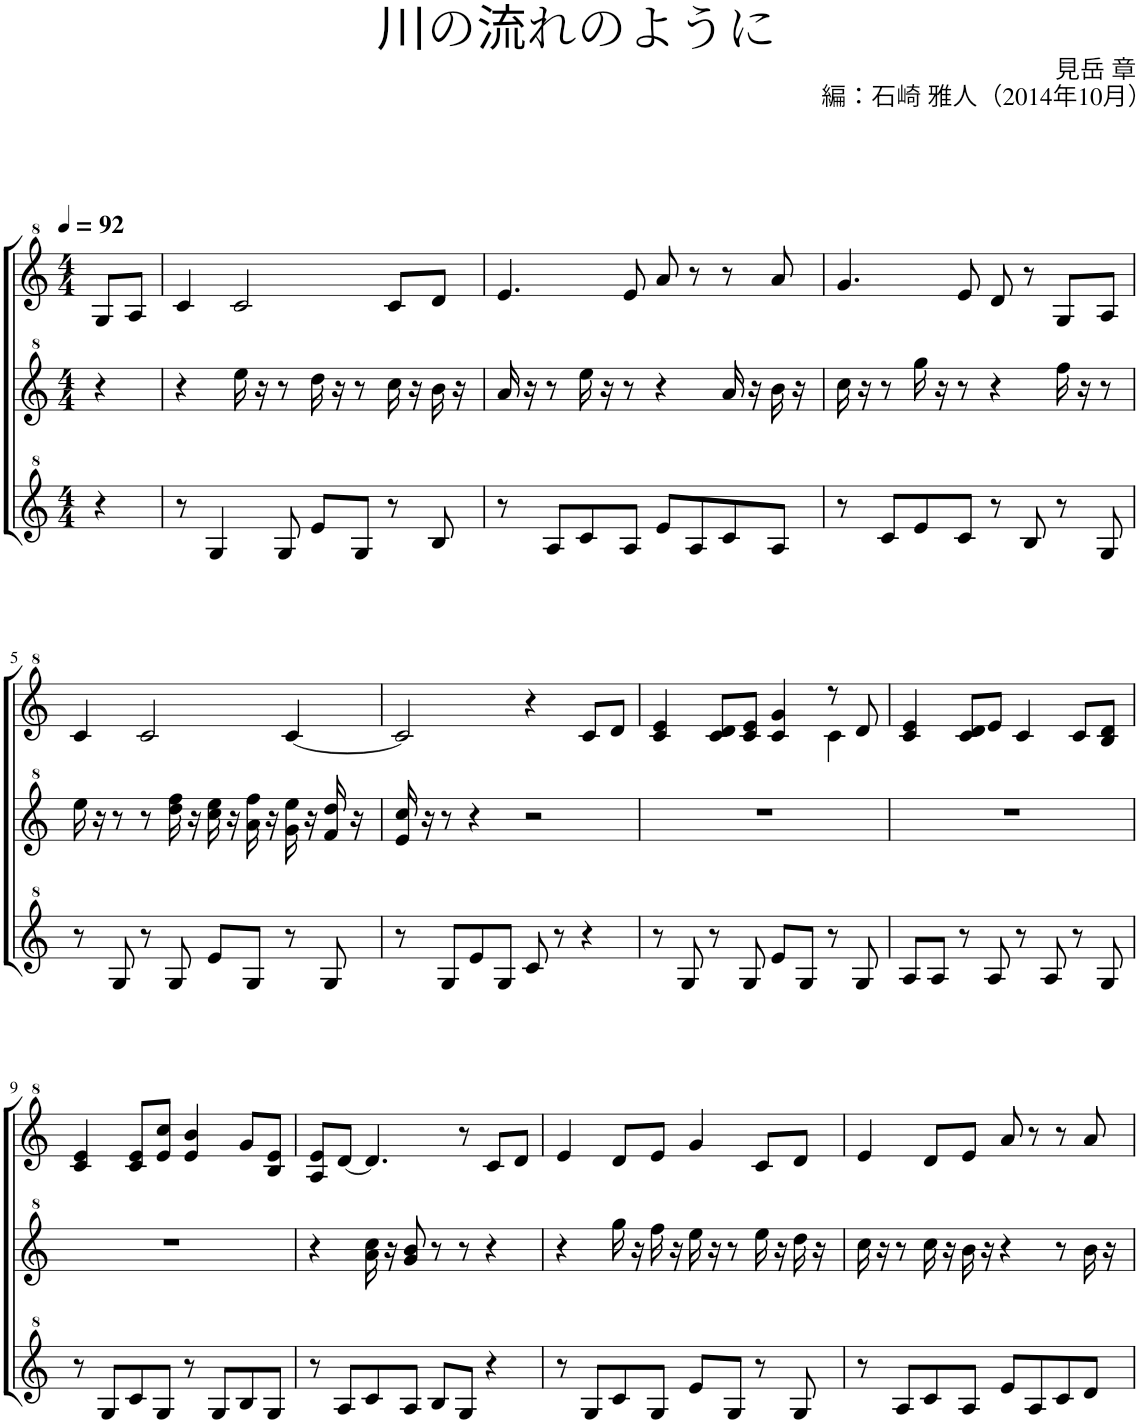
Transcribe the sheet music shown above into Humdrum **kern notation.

**kern	**kern	**kern
*part1	*part1	*part1
*staff3	*staff2	*staff1
*I"パンフルート	*	*
*clefG^2	*clefG^2	*clefG^2
*k[]	*k[]	*k[]
*M4/4	*M4/4	*M4/4
*MM92	*MM92	*MM92
=1	=1	=1
4r	4r	8g/L
.	.	8a/J
=2	=2	=2
8r	4r	4cc/
4g/	.	.
.	16eee\	2cc/
.	16r	.
8g/	8r	.
8ee/L	16ddd\	.
.	16r	.
8g/J	8r	.
8r	16ccc\	8cc/L
.	16r	.
8b/	16bb\	8dd/J
.	16r	.
=3	=3	=3
8r	16aa/	4.ee/
.	16r	.
8a/L	8r	.
8cc/	16eee\	.
.	16r	.
8a/J	8r	8ee/
8ee/L	4r	8aa/
8a/	.	8r
8cc/	16aa/	8r
.	16r	.
8a/J	16bb\	8aa/
.	16r	.
=4	=4	=4
8r	16ccc\	4.gg/
.	16r	.
8cc/L	8r	.
8ee/	16ggg\	.
.	16r	.
8cc/J	8r	8ee/
8r	4r	8dd/
8b/	.	8r
8r	16fff\	8g/L
.	16r	.
8g/	8r	8a/J
!!LO:LB:g=z
=5	=5	=5
8r	16eee\	4cc/
.	16r	.
8g/	8r	.
8r	8r	2cc/
8g/	16ddd\ 16fff\	.
.	16r	.
8ee/L	16ccc\ 16eee\	.
.	16r	.
8g/J	16aa\ 16fff\	.
.	16r	.
8r	16gg\ 16eee\	[4cc/
.	16r	.
8g/	16ff/ 16ddd/	.
.	16r	.
=6	=6	=6
8r	16ee/ 16ccc/	2cc/]
.	16r	.
8g/L	8r	.
8ee/	4r	.
8g/J	.	.
8cc/	2r	4r
8r	.	.
4r	.	8cc/L
.	.	8dd/J
=7	=7	=7
*	*	*^
8r	1r	4cc/ 4ee/	2.ryy
8g/	.	.	.
8r	.	8cc/ 8dd/L	.
8g/	.	8cc/ 8ee/J	.
8ee/L	.	4cc/ 4gg/	.
8g/J	.	.	.
8r	.	8r	4cc\
8g/	.	8dd/	.
*	*	*v	*v
=8	=8	=8
8a/L	1r	4cc/ 4ee/
8a/J	.	.
8r	.	8cc/ 8dd/L
8a/	.	8ee/J
8r	.	4cc/
8a/	.	.
8r	.	8cc/L
8g/	.	8b/ 8dd/J
!!LO:LB:g=z
=9	=9	=9
8r	1r	4cc/ 4ee/
8g/L	.	.
8cc/	.	8cc/ 8ee/L
8g/J	.	8ee/ 8ccc/J
8r	.	4ee/ 4bb/
8g/L	.	.
8b/	.	8gg/L
8g/J	.	8b/ 8ee/J
=10	=10	=10
8r	4r	8a/ 8ee/L
8a/L	.	[8dd/J
8cc/	16aa\ 16ccc\	4.dd/]
.	16r	.
8a/J	8gg/ 8bb/	.
8b/L	8r	.
8g/J	8r	8r
4r	4r	8cc/L
.	.	8dd/J
=11	=11	=11
8r	4r	4ee/
8g/L	.	.
8cc/	16ggg\	8dd/L
.	16r	.
8g/J	16fff\	8ee/J
.	16r	.
8ee/L	16eee\	4gg/
.	16r	.
8g/J	8r	.
8r	16eee\	8cc/L
.	16r	.
8g/	16ddd\	8dd/J
.	16r	.
=12	=12	=12
8r	16ccc\	4ee/
.	16r	.
8a/L	8r	.
8cc/	16ccc\	8dd/L
.	16r	.
8a/J	16bb\	8ee/J
.	16r	.
8ee/L	4r	8aa/
8a/	.	8r
8cc/	8r	8r
8dd/J	16bb\	8aa/
.	16r	.
=	=	=
*-	*-	*-
